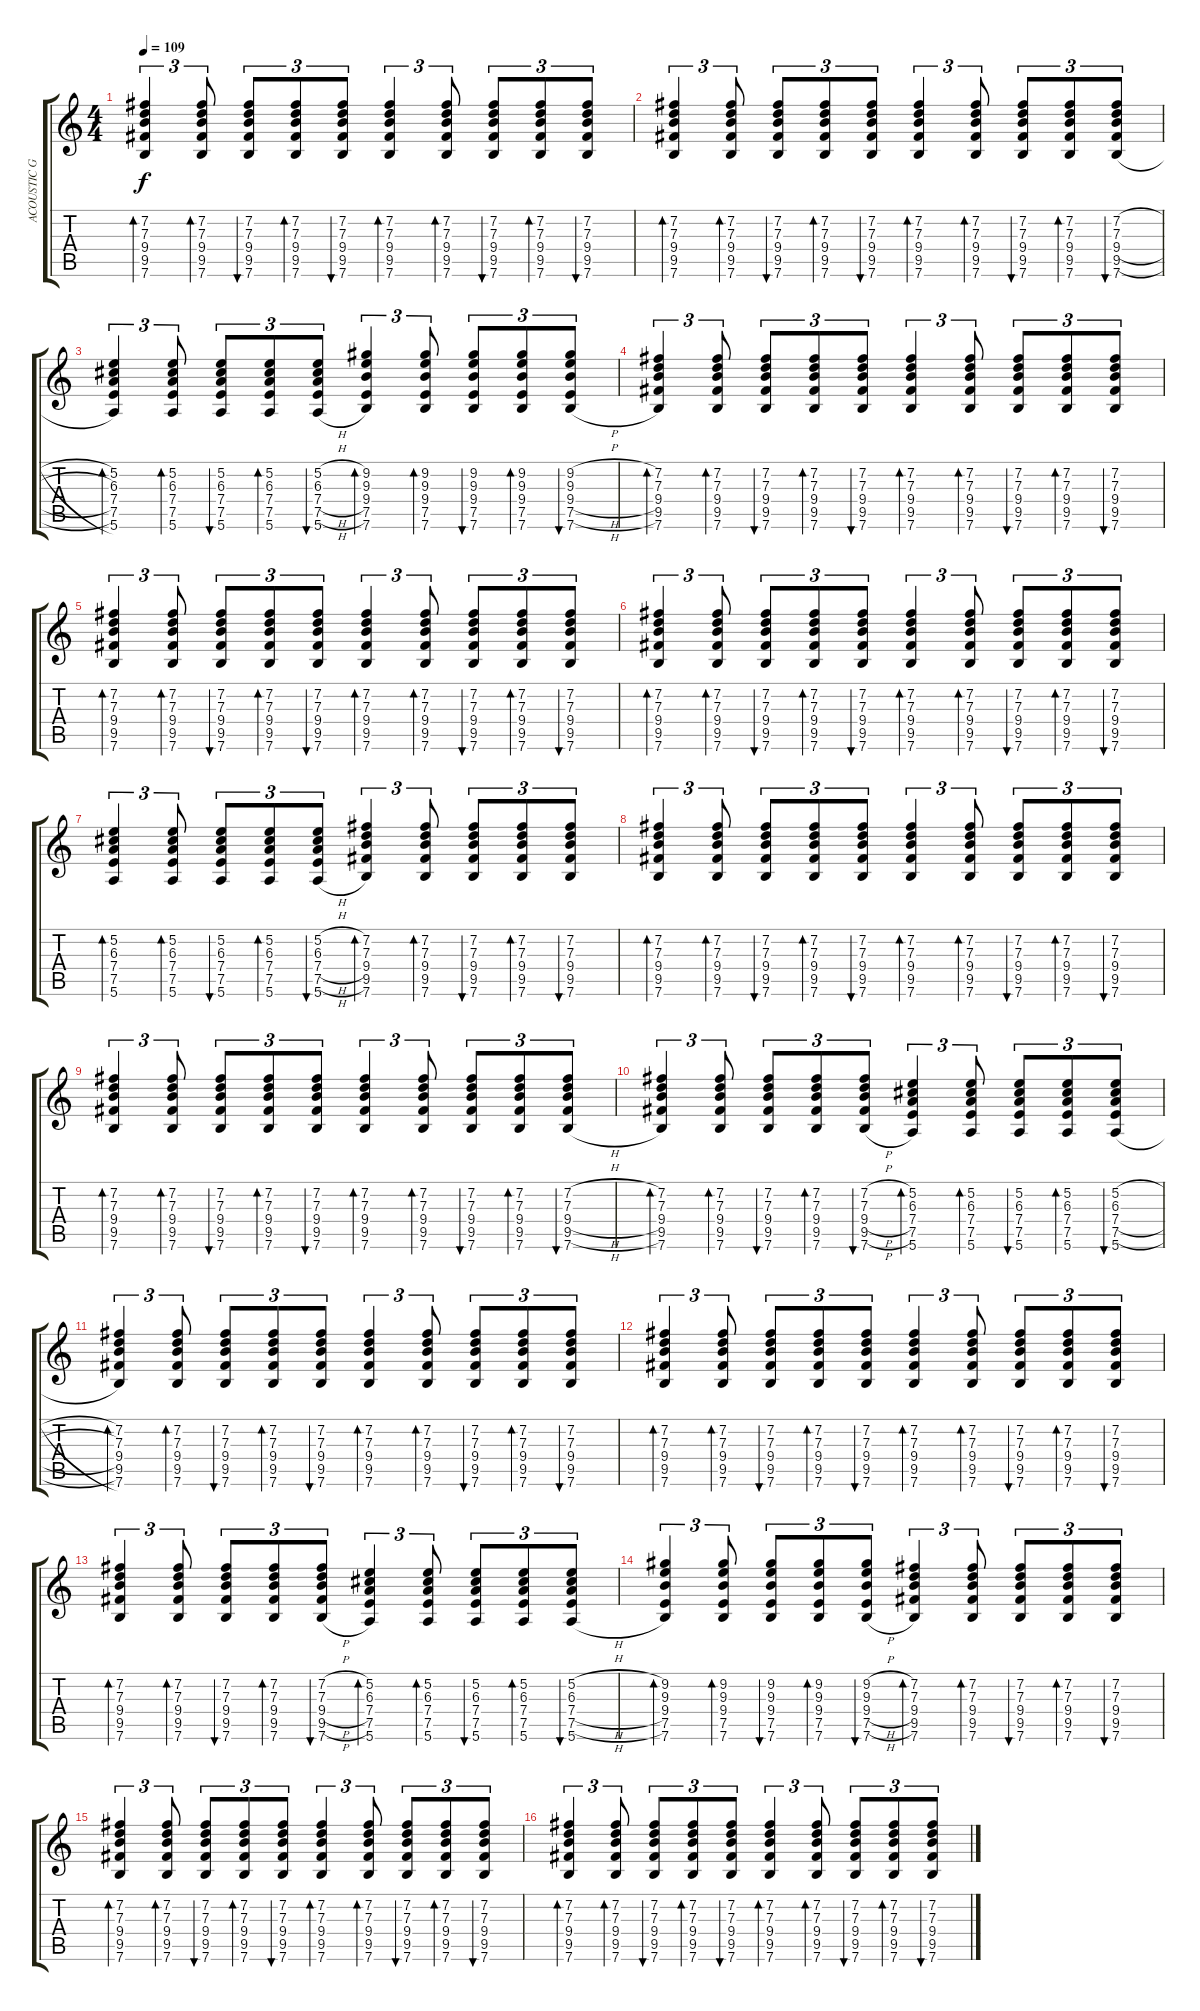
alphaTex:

\track ("ACOUSTIC GUITAR I" "ACOUSTIC G") {instrument acousticguitarsteel}
\staff {score tabs}
\tuning (E4 B3 G3 D3 A2 E2) {hide}
\ts (4 4)
\tempo 109
\clef g2
\ks c
(7.2 7.3 9.4 9.5 7.6).4{tu (3 2) bd 60 dy f} (7.2 7.3 9.4 9.5 7.6).8{tu (3 2) bd 60} (7.2 7.3 9.4 9.5 7.6).8{tu (3 2) bu 60} (7.2 7.3 9.4 9.5 7.6).8{tu (3 2) bd 60} (7.2 7.3 9.4 9.5 7.6).8{tu (3 2) bu 60} (7.2 7.3 9.4 9.5 7.6).4{tu (3 2) bd 60} (7.2 7.3 9.4 9.5 7.6).8{tu (3 2) bd 60} (7.2 7.3 9.4 9.5 7.6).8{tu (3 2) bu 60} (7.2 7.3 9.4 9.5 7.6).8{tu (3 2) bd 60} (7.2 7.3 9.4 9.5 7.6).8{tu (3 2) bu 60} |
(7.2 7.3 9.4 9.5 7.6).4{tu (3 2) bd 60} (7.2 7.3 9.4 9.5 7.6).8{tu (3 2) bd 60} (7.2 7.3 9.4 9.5 7.6).8{tu (3 2) bu 60} (7.2 7.3 9.4 9.5 7.6).8{tu (3 2) bd 60} (7.2 7.3 9.4 9.5 7.6).8{tu (3 2) bu 60} (7.2 7.3 9.4 9.5 7.6).4{tu (3 2) bd 60} (7.2 7.3 9.4 9.5 7.6).8{tu (3 2) bd 60} (7.2 7.3 9.4 9.5 7.6).8{tu (3 2) bu 60} (7.2 7.3 9.4 9.5 7.6).8{tu (3 2) bd 60} (7.2{h} 7.3{h} 9.4{h} 9.5{h} 7.6{h}).8{tu (3 2) bu 60} |
(5.2 6.3 7.4 7.5 5.6).4{tu (3 2) bd 60} (5.2 6.3 7.4 7.5 5.6).8{tu (3 2) bd 60} (5.2 6.3 7.4 7.5 5.6).8{tu (3 2) bu 60} (5.2 6.3 7.4 7.5 5.6).8{tu (3 2) bd 60} (5.2{h} 6.3{h} 7.4{h} 7.5{h} 5.6{h}).8{tu (3 2) bu 60} (9.2 9.3 9.4 7.5 7.6).4{tu (3 2) bd 60} (9.2 9.3 9.4 7.5 7.6).8{tu (3 2) bd 60} (9.2 9.3 9.4 7.5 7.6).8{tu (3 2) bu 60} (9.2 9.3 9.4 7.5 7.6).8{tu (3 2) bd 60} (9.2{h} 9.3{h} 9.4{h} 7.5{h} 7.6{h}).8{tu (3 2) bu 60} |
(7.2 7.3 9.4 9.5 7.6).4{tu (3 2) bd 60} (7.2 7.3 9.4 9.5 7.6).8{tu (3 2) bd 60} (7.2 7.3 9.4 9.5 7.6).8{tu (3 2) bu 60} (7.2 7.3 9.4 9.5 7.6).8{tu (3 2) bd 60} (7.2 7.3 9.4 9.5 7.6).8{tu (3 2) bu 60} (7.2 7.3 9.4 9.5 7.6).4{tu (3 2) bd 60} (7.2 7.3 9.4 9.5 7.6).8{tu (3 2) bd 60} (7.2 7.3 9.4 9.5 7.6).8{tu (3 2) bu 60} (7.2 7.3 9.4 9.5 7.6).8{tu (3 2) bd 60} (7.2 7.3 9.4 9.5 7.6).8{tu (3 2) bu 60} |
(7.2 7.3 9.4 9.5 7.6).4{tu (3 2) bd 60} (7.2 7.3 9.4 9.5 7.6).8{tu (3 2) bd 60} (7.2 7.3 9.4 9.5 7.6).8{tu (3 2) bu 60} (7.2 7.3 9.4 9.5 7.6).8{tu (3 2) bd 60} (7.2 7.3 9.4 9.5 7.6).8{tu (3 2) bu 60} (7.2 7.3 9.4 9.5 7.6).4{tu (3 2) bd 60} (7.2 7.3 9.4 9.5 7.6).8{tu (3 2) bd 60} (7.2 7.3 9.4 9.5 7.6).8{tu (3 2) bu 60} (7.2 7.3 9.4 9.5 7.6).8{tu (3 2) bd 60} (7.2 7.3 9.4 9.5 7.6).8{tu (3 2) bu 60} |
(7.2 7.3 9.4 9.5 7.6).4{tu (3 2) bd 60} (7.2 7.3 9.4 9.5 7.6).8{tu (3 2) bd 60} (7.2 7.3 9.4 9.5 7.6).8{tu (3 2) bu 60} (7.2 7.3 9.4 9.5 7.6).8{tu (3 2) bd 60} (7.2 7.3 9.4 9.5 7.6).8{tu (3 2) bu 60} (7.2 7.3 9.4 9.5 7.6).4{tu (3 2) bd 60} (7.2 7.3 9.4 9.5 7.6).8{tu (3 2) bd 60} (7.2 7.3 9.4 9.5 7.6).8{tu (3 2) bu 60} (7.2 7.3 9.4 9.5 7.6).8{tu (3 2) bd 60} (7.2 7.3 9.4 9.5 7.6).8{tu (3 2) bu 60} |
(5.2 6.3 7.4 7.5 5.6).4{tu (3 2) bd 60} (5.2 6.3 7.4 7.5 5.6).8{tu (3 2) bd 60} (5.2 6.3 7.4 7.5 5.6).8{tu (3 2) bu 60} (5.2 6.3 7.4 7.5 5.6).8{tu (3 2) bd 60} (5.2{h} 6.3{h} 7.4{h} 7.5{h} 5.6{h}).8{tu (3 2) bu 60} (7.2 7.3 9.4 9.5 7.6).4{tu (3 2) bd 60} (7.2 7.3 9.4 9.5 7.6).8{tu (3 2) bd 60} (7.2 7.3 9.4 9.5 7.6).8{tu (3 2) bu 60} (7.2 7.3 9.4 9.5 7.6).8{tu (3 2) bd 60} (7.2 7.3 9.4 9.5 7.6).8{tu (3 2) bu 60} |
(7.2 7.3 9.4 9.5 7.6).4{tu (3 2) bd 60} (7.2 7.3 9.4 9.5 7.6).8{tu (3 2) bd 60} (7.2 7.3 9.4 9.5 7.6).8{tu (3 2) bu 60} (7.2 7.3 9.4 9.5 7.6).8{tu (3 2) bd 60} (7.2 7.3 9.4 9.5 7.6).8{tu (3 2) bu 60} (7.2 7.3 9.4 9.5 7.6).4{tu (3 2) bd 60} (7.2 7.3 9.4 9.5 7.6).8{tu (3 2) bd 60} (7.2 7.3 9.4 9.5 7.6).8{tu (3 2) bu 60} (7.2 7.3 9.4 9.5 7.6).8{tu (3 2) bd 60} (7.2 7.3 9.4 9.5 7.6).8{tu (3 2) bu 60} |
(7.2 7.3 9.4 9.5 7.6).4{tu (3 2) bd 60} (7.2 7.3 9.4 9.5 7.6).8{tu (3 2) bd 60} (7.2 7.3 9.4 9.5 7.6).8{tu (3 2) bu 60} (7.2 7.3 9.4 9.5 7.6).8{tu (3 2) bd 60} (7.2 7.3 9.4 9.5 7.6).8{tu (3 2) bu 60} (7.2 7.3 9.4 9.5 7.6).4{tu (3 2) bd 60} (7.2 7.3 9.4 9.5 7.6).8{tu (3 2) bd 60} (7.2 7.3 9.4 9.5 7.6).8{tu (3 2) bu 60} (7.2 7.3 9.4 9.5 7.6).8{tu (3 2) bd 60} (7.2{h} 7.3{h} 9.4{h} 9.5{h} 7.6{h}).8{tu (3 2) bu 60} |
(7.2 7.3 9.4 9.5 7.6).4{tu (3 2) bd 60} (7.2 7.3 9.4 9.5 7.6).8{tu (3 2) bd 60} (7.2 7.3 9.4 9.5 7.6).8{tu (3 2) bu 60} (7.2 7.3 9.4 9.5 7.6).8{tu (3 2) bd 60} (7.2{h} 7.3{h} 9.4{h} 9.5{h} 7.6{h}).8{tu (3 2) bu 60} (5.2 6.3 7.4 7.5 5.6).4{tu (3 2) bd 60} (5.2 6.3 7.4 7.5 5.6).8{tu (3 2) bd 60} (5.2 6.3 7.4 7.5 5.6).8{tu (3 2) bu 60} (5.2 6.3 7.4 7.5 5.6).8{tu (3 2) bd 60} (5.2{h} 6.3{h} 7.4{h} 7.5{h} 5.6{h}).8{tu (3 2) bu 60} |
(7.2 7.3 9.4 9.5 7.6).4{tu (3 2) bd 60} (7.2 7.3 9.4 9.5 7.6).8{tu (3 2) bd 60} (7.2 7.3 9.4 9.5 7.6).8{tu (3 2) bu 60} (7.2 7.3 9.4 9.5 7.6).8{tu (3 2) bd 60} (7.2 7.3 9.4 9.5 7.6).8{tu (3 2) bu 60} (7.2 7.3 9.4 9.5 7.6).4{tu (3 2) bd 60} (7.2 7.3 9.4 9.5 7.6).8{tu (3 2) bd 60} (7.2 7.3 9.4 9.5 7.6).8{tu (3 2) bu 60} (7.2 7.3 9.4 9.5 7.6).8{tu (3 2) bd 60} (7.2 7.3 9.4 9.5 7.6).8{tu (3 2) bu 60} |
(7.2 7.3 9.4 9.5 7.6).4{tu (3 2) bd 60} (7.2 7.3 9.4 9.5 7.6).8{tu (3 2) bd 60} (7.2 7.3 9.4 9.5 7.6).8{tu (3 2) bu 60} (7.2 7.3 9.4 9.5 7.6).8{tu (3 2) bd 60} (7.2 7.3 9.4 9.5 7.6).8{tu (3 2) bu 60} (7.2 7.3 9.4 9.5 7.6).4{tu (3 2) bd 60} (7.2 7.3 9.4 9.5 7.6).8{tu (3 2) bd 60} (7.2 7.3 9.4 9.5 7.6).8{tu (3 2) bu 60} (7.2 7.3 9.4 9.5 7.6).8{tu (3 2) bd 60} (7.2 7.3 9.4 9.5 7.6).8{tu (3 2) bu 60} |
(7.2 7.3 9.4 9.5 7.6).4{tu (3 2) bd 60} (7.2 7.3 9.4 9.5 7.6).8{tu (3 2) bd 60} (7.2 7.3 9.4 9.5 7.6).8{tu (3 2) bu 60} (7.2 7.3 9.4 9.5 7.6).8{tu (3 2) bd 60} (7.2{h} 7.3{h} 9.4{h} 9.5{h} 7.6{h}).8{tu (3 2) bu 60} (5.2 6.3 7.4 7.5 5.6).4{tu (3 2) bd 60} (5.2 6.3 7.4 7.5 5.6).8{tu (3 2) bd 60} (5.2 6.3 7.4 7.5 5.6).8{tu (3 2) bu 60} (5.2 6.3 7.4 7.5 5.6).8{tu (3 2) bd 60} (5.2{h} 6.3{h} 7.4{h} 7.5{h} 5.6{h}).8{tu (3 2) bu 60} |
(9.2 9.3 9.4 7.5 7.6).4{tu (3 2) bd 60} (9.2 9.3 9.4 7.5 7.6).8{tu (3 2) bd 60} (9.2 9.3 9.4 7.5 7.6).8{tu (3 2) bu 60} (9.2 9.3 9.4 7.5 7.6).8{tu (3 2) bd 60} (9.2{h} 9.3{h} 9.4{h} 7.5{h} 7.6{h}).8{tu (3 2) bu 60} (7.2 7.3 9.4 9.5 7.6).4{tu (3 2) bd 60} (7.2 7.3 9.4 9.5 7.6).8{tu (3 2) bd 60} (7.2 7.3 9.4 9.5 7.6).8{tu (3 2) bu 60} (7.2 7.3 9.4 9.5 7.6).8{tu (3 2) bd 60} (7.2 7.3 9.4 9.5 7.6).8{tu (3 2) bu 60} |
(7.2 7.3 9.4 9.5 7.6).4{tu (3 2) bd 60} (7.2 7.3 9.4 9.5 7.6).8{tu (3 2) bd 60} (7.2 7.3 9.4 9.5 7.6).8{tu (3 2) bu 60} (7.2 7.3 9.4 9.5 7.6).8{tu (3 2) bd 60} (7.2 7.3 9.4 9.5 7.6).8{tu (3 2) bu 60} (7.2 7.3 9.4 9.5 7.6).4{tu (3 2) bd 60} (7.2 7.3 9.4 9.5 7.6).8{tu (3 2) bd 60} (7.2 7.3 9.4 9.5 7.6).8{tu (3 2) bu 60} (7.2 7.3 9.4 9.5 7.6).8{tu (3 2) bd 60} (7.2 7.3 9.4 9.5 7.6).8{tu (3 2) bu 60} |
(7.2 7.3 9.4 9.5 7.6).4{tu (3 2) bd 60} (7.2 7.3 9.4 9.5 7.6).8{tu (3 2) bd 60} (7.2 7.3 9.4 9.5 7.6).8{tu (3 2) bu 60} (7.2 7.3 9.4 9.5 7.6).8{tu (3 2) bd 60} (7.2 7.3 9.4 9.5 7.6).8{tu (3 2) bu 60} (7.2 7.3 9.4 9.5 7.6).4{tu (3 2) bd 60} (7.2 7.3 9.4 9.5 7.6).8{tu (3 2) bd 60} (7.2 7.3 9.4 9.5 7.6).8{tu (3 2) bu 60} (7.2 7.3 9.4 9.5 7.6).8{tu (3 2) bd 60} (7.2{h} 7.3{h} 9.4{h} 9.5{h} 7.6{h}).8{tu (3 2) bu 60}
